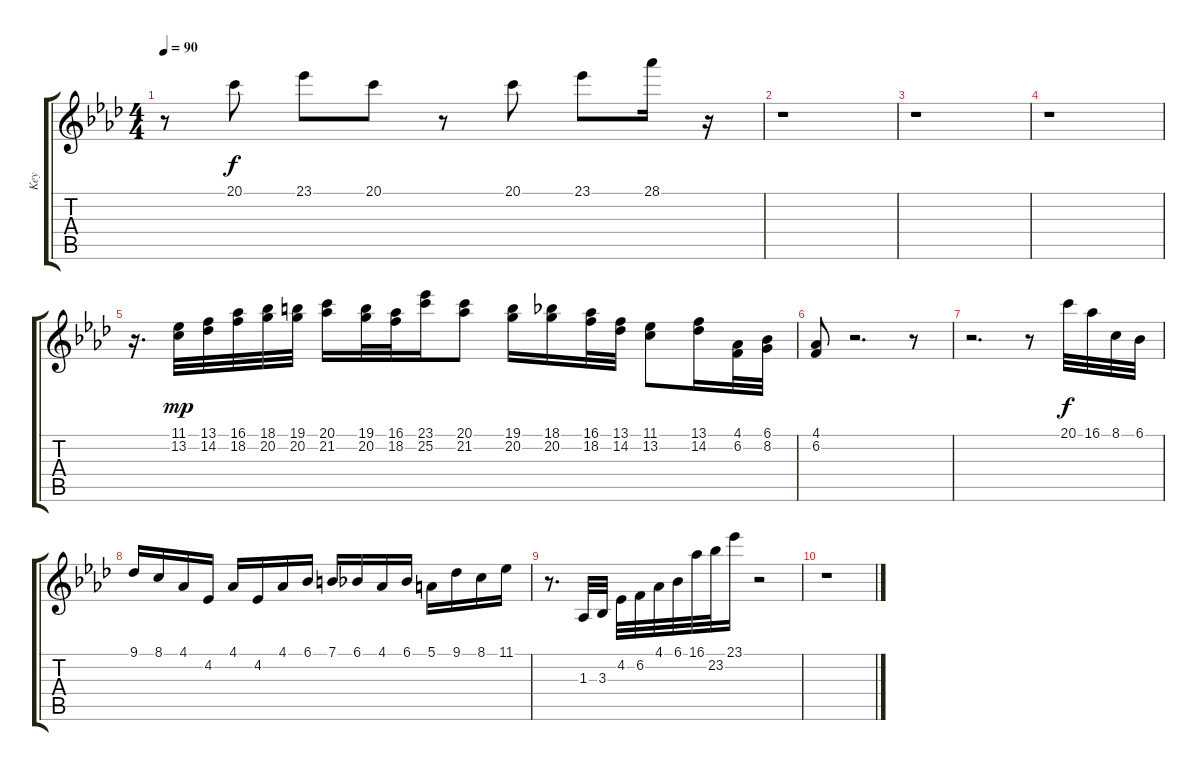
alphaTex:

\track ("Key" "Key") {instrument electricpiano1}
\staff {score tabs}
\tuning (E4 B3 G3 D3 A2 E2) {hide}
\ts (4 4)
\tempo 90
\clef g2
\ks ab
r.8{dy f} 20.1.8 23.1.8 20.1.8 r.8 20.1.8 23.1.8 28.1.16 r.16 |
r.1 |
r.1 |
r.1 |
r.16{d} (11.1 13.2).32{dy mp} (13.1 14.2).32 (16.1 18.2).32 (18.1 20.2).32 (19.1 20.2).32 (20.1 21.2).16 (19.1 20.2).32 (16.1 18.2).32 (23.1 25.2).16 (20.1 21.2).8 (19.1 20.2).16 (18.1 20.2).16 (16.1 18.2).32 (13.1 14.2).32 (11.1 13.2).8 (13.1 14.2).16 (4.1 6.2).32 (6.1 8.2).32 |
(4.1 6.2).8 r.2{d} r.8 |
r.2{d} r.8 20.1.32{dy f} 16.1.32 8.1.32 6.1.32 |
9.1.16 8.1.16 4.1.16 4.2.16 4.1.16 4.2.16 4.1.16 6.1.16 7.1.16 6.1.16 4.1.16 6.1.16 5.1.16 9.1.16 8.1.16 11.1.16 |
r.8{d} 1.3.32 3.3.32 4.2.32 6.2.32 4.1.32 6.1.32 16.1.32 23.2.32 23.1.16 r.2 |
r.1
